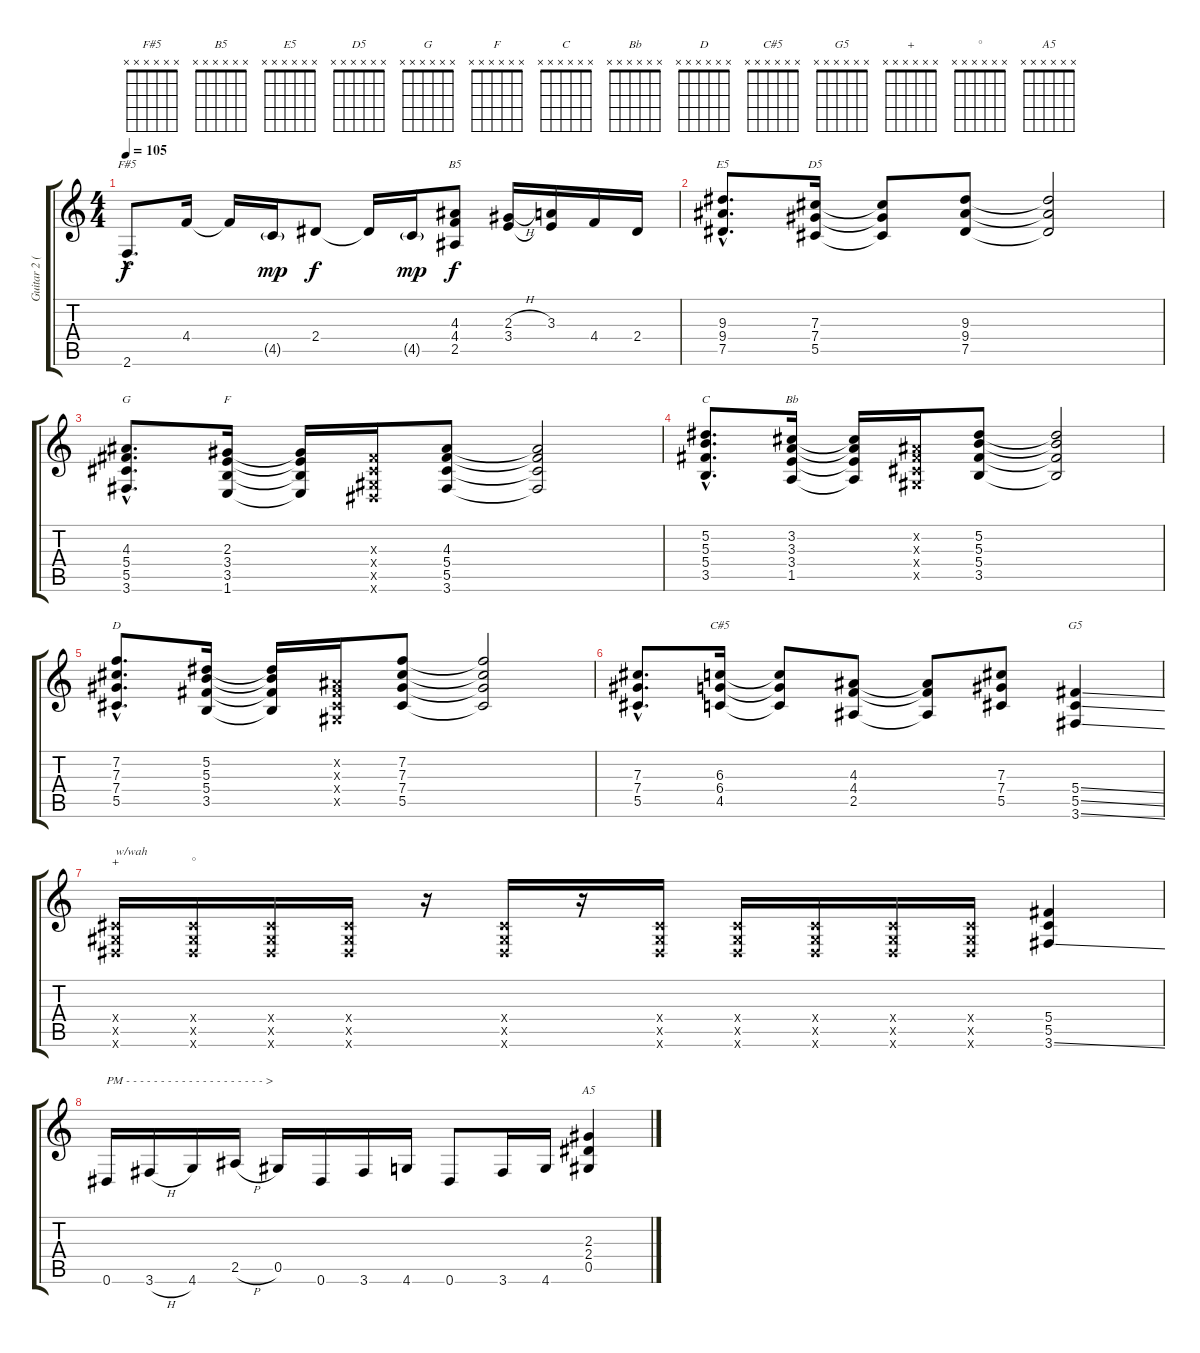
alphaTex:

\track ("Guitar 2 (Izzy)" "Guitar 2 (") {instrument overdrivenguitar}
\staff {score tabs}
\tuning (Eb4 Bb3 Gb3 Db3 Ab2 Eb2) {hide}
\chord ("F#5" x x x x x x) {firstfret 0}
\chord ("B5" x x x x x x) {firstfret 0}
\chord ("E5" x x x x x x) {firstfret 0}
\chord ("D5" x x x x x x) {firstfret 0}
\chord ("G" x x x x x x) {firstfret 0}
\chord ("F" x x x x x x) {firstfret 0}
\chord ("C" x x x x x x) {firstfret 0}
\chord ("Bb" x x x x x x) {firstfret 0}
\chord ("D" x x x x x x) {firstfret 0}
\chord ("C#5" x x x x x x) {firstfret 0}
\chord ("G5" x x x x x x) {firstfret 0}
\chord ("+" x x x x x x) {firstfret 0}
\chord ("°" x x x x x x) {firstfret 0}
\chord ("A5" x x x x x x) {firstfret 0}
\ts (4 4)
\tempo 105
\clef g2
\ks c
2.6{hac}.8{d ch "F#5" dy f} 4.4.16 4.4{t}.16 4.5{g}.16{dy mp} 2.4.8{dy f} 2.4{t}.16 4.5{g}.16{dy mp} (4.3 4.4 2.5).8{ch "B5" dy f} (2.3{h} 3.4).16 (3.3 3.4{t}).16 4.4.16 2.4.16 |
(9.3{hac} 9.4{hac} 7.5{hac}).8{d ch "E5"} (7.3 7.4 5.5).16{ch "D5"} (7.3{t} 7.4{t} 5.5{t}).8 (9.3 9.4 7.5).8 (9.3{t} 9.4{t} 7.5{t}).2 |
(4.3{hac} 5.4{hac} 5.5{hac} 3.6{hac}).8{d ch "G"} (2.3 3.4 3.5 1.6).16{ch "F"} (2.3{t} 3.4{t} 3.5{t} 1.6{t}).16 (0.3{x} 0.4{x} 0.5{x} 0.6{x}).16 (4.3 5.4 5.5 3.6).8 (4.3{t} 5.4{t} 5.5{t} 3.6{t}).2 |
(5.2{hac} 5.3{hac} 5.4{hac} 3.5{hac}).8{d ch "C"} (3.2 3.3 3.4 1.5).16{ch "Bb"} (3.2{t} 3.3{t} 3.4{t} 1.5{t}).16 (0.2{x} 0.3{x} 0.4{x} 0.5{x}).16 (5.2 5.3 5.4 3.5).8 (5.2{t} 5.3{t} 5.4{t} 3.5{t}).2 |
(7.2{hac} 7.3{hac} 7.4{hac} 5.5{hac}).8{d ch "D"} (5.2 5.3 5.4 3.5).16 (5.2{t} 5.3{t} 5.4{t} 3.5{t}).16 (0.2{x} 0.3{x} 0.4{x} 0.5{x}).16 (7.2 7.3 7.4 5.5).8 (7.2{t} 7.3{t} 7.4{t} 5.5{t}).2 |
(7.3{hac} 7.4{hac} 5.5{hac}).8{d} (6.3 6.4 4.5).16{ch "C#5"} (6.3{t} 6.4{t} 4.5{t}).8 (4.3 4.4 2.5).8 (4.3{t} 4.4{t} 2.5{t}).8 (7.3 7.4 5.5).8 (5.4{ss} 5.5{ss} 3.6{ss}).4{ch "G5"} |
(0.4{x} 0.5{x} 0.6{x}).16{ch "+" txt "w/wah"} (0.4{x} 0.5{x} 0.6{x}).16{ch "°"} (0.4{x} 0.5{x} 0.6{x}).16 (0.4{x} 0.5{x} 0.6{x}).16 r.16 (0.4{x} 0.5{x} 0.6{x}).16 r.16 (0.4{x} 0.5{x} 0.6{x}).16 (0.4{x} 0.5{x} 0.6{x}).16 (0.4{x} 0.5{x} 0.6{x}).16 (0.4{x} 0.5{x} 0.6{x}).16 (0.4{x} 0.5{x} 0.6{x}).16 (5.4 5.5 3.6{ss}).4 |
0.6.16{txt "PM - - - - - - - - - - - - - - - - - - - - >"} 3.6{h}.16 4.6.16 2.5{h}.16 0.5.16 0.6.16 3.6.16 4.6.16 0.6.8 3.6.16 4.6.16 (2.3 2.4 0.5).4{ch "A5"}
